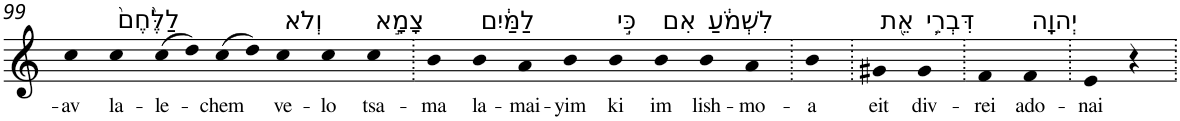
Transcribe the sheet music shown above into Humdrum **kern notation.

**kern	**text
*part1	*part1
*staff1	*staff1
*I"Piano	*
*I'Pno	*
!!LO:PB:g=z
*clefG2	*
*k[]	*
=99	=99
!	!LO:LY:b
4cc	-av
!LO:TX:a:t=לַלֶּ֙חֶם֙	!
!	!LO:LY:b
4cc	la-
!	!LO:LY:b
(>8cc	-le-
8dd)	.
!	!LO:LY:b
(>8cc	-chem
8dd)	.
!LO:TX:a:t=וְלֹא	!
!	!LO:LY:b
4cc	ve-
!	!LO:LY:b
4cc	-lo
!LO:TX:a:t=צָמָ֣א	!
!	!LO:LY:b
4cc	tsa-
=100.	=100.
!	!LO:LY:b
4b	-ma
!LO:TX:a:t=לַמַּ֔יִם	!
!	!LO:LY:b
4b	la-
!	!LO:LY:b
4a	-mai-
!	!LO:LY:b
4b	-yim
!LO:TX:a:t=כִּ֣י	!
!	!LO:LY:b
4b	ki
!LO:TX:a:t=אִם	!
!	!LO:LY:b
4b	im
!LO:TX:a:t=לִשְׁמֹ֔עַ	!
!	!LO:LY:b
4b	lish-
!	!LO:LY:b
4a	-mo-
=101.	=101.
!	!LO:LY:b
4b	-a
=102.	=102.
!LO:TX:a:t=אֵ֖ת	!
!	!LO:LY:b
4g#X	eit
!LO:TX:a:t=דִּבְרֵ֥י	!
!	!LO:LY:b
4g#	div-
=103.	=103.
!	!LO:LY:b
4f	-rei
!LO:TX:a:t=יְהוָֽה	!
!	!LO:LY:b
4f	ado-
=104.	=104.
!	!LO:LY:b
4e	-nai
4r	.
=.	=.
*-	*-
